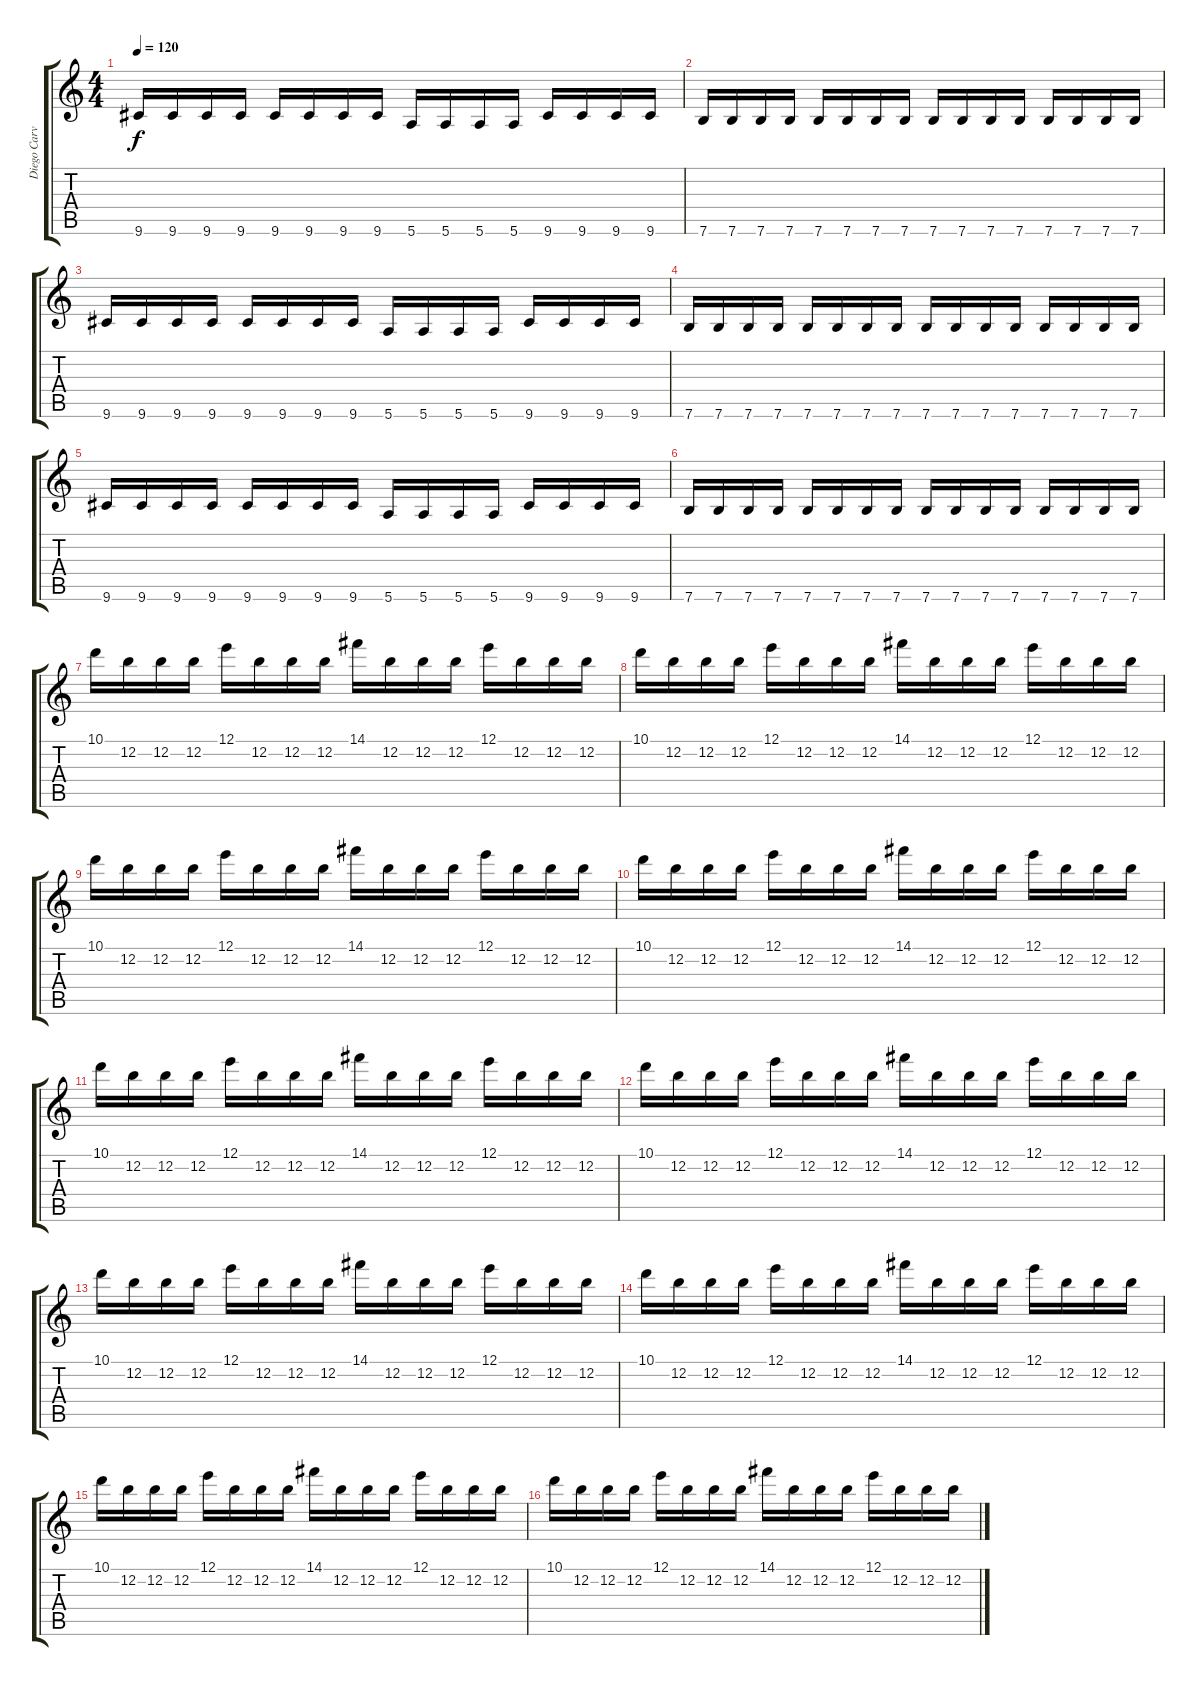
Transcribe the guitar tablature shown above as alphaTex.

\track ("Diego Carvalho (Guitar)" "Diego Carv") {instrument distortionguitar}
\staff {score tabs}
\tuning (E4 B3 G3 D3 A2 E2) {hide}
\ts (4 4)
\tempo 120
\clef g2
\ks c
9.6.16{dy f} 9.6.16 9.6.16 9.6.16 9.6.16 9.6.16 9.6.16 9.6.16 5.6.16 5.6.16 5.6.16 5.6.16 9.6.16 9.6.16 9.6.16 9.6.16 |
7.6.16 7.6.16 7.6.16 7.6.16 7.6.16 7.6.16 7.6.16 7.6.16 7.6.16 7.6.16 7.6.16 7.6.16 7.6.16 7.6.16 7.6.16 7.6.16 |
9.6.16 9.6.16 9.6.16 9.6.16 9.6.16 9.6.16 9.6.16 9.6.16 5.6.16 5.6.16 5.6.16 5.6.16 9.6.16 9.6.16 9.6.16 9.6.16 |
7.6.16 7.6.16 7.6.16 7.6.16 7.6.16 7.6.16 7.6.16 7.6.16 7.6.16 7.6.16 7.6.16 7.6.16 7.6.16 7.6.16 7.6.16 7.6.16 |
9.6.16 9.6.16 9.6.16 9.6.16 9.6.16 9.6.16 9.6.16 9.6.16 5.6.16 5.6.16 5.6.16 5.6.16 9.6.16 9.6.16 9.6.16 9.6.16 |
7.6.16 7.6.16 7.6.16 7.6.16 7.6.16 7.6.16 7.6.16 7.6.16 7.6.16 7.6.16 7.6.16 7.6.16 7.6.16 7.6.16 7.6.16 7.6.16 |
10.1.16 12.2.16 12.2.16 12.2.16 12.1.16 12.2.16 12.2.16 12.2.16 14.1.16 12.2.16 12.2.16 12.2.16 12.1.16 12.2.16 12.2.16 12.2.16 |
10.1.16 12.2.16 12.2.16 12.2.16 12.1.16 12.2.16 12.2.16 12.2.16 14.1.16 12.2.16 12.2.16 12.2.16 12.1.16 12.2.16 12.2.16 12.2.16 |
10.1.16 12.2.16 12.2.16 12.2.16 12.1.16 12.2.16 12.2.16 12.2.16 14.1.16 12.2.16 12.2.16 12.2.16 12.1.16 12.2.16 12.2.16 12.2.16 |
10.1.16 12.2.16 12.2.16 12.2.16 12.1.16 12.2.16 12.2.16 12.2.16 14.1.16 12.2.16 12.2.16 12.2.16 12.1.16 12.2.16 12.2.16 12.2.16 |
10.1.16 12.2.16 12.2.16 12.2.16 12.1.16 12.2.16 12.2.16 12.2.16 14.1.16 12.2.16 12.2.16 12.2.16 12.1.16 12.2.16 12.2.16 12.2.16 |
10.1.16 12.2.16 12.2.16 12.2.16 12.1.16 12.2.16 12.2.16 12.2.16 14.1.16 12.2.16 12.2.16 12.2.16 12.1.16 12.2.16 12.2.16 12.2.16 |
10.1.16 12.2.16 12.2.16 12.2.16 12.1.16 12.2.16 12.2.16 12.2.16 14.1.16 12.2.16 12.2.16 12.2.16 12.1.16 12.2.16 12.2.16 12.2.16 |
10.1.16 12.2.16 12.2.16 12.2.16 12.1.16 12.2.16 12.2.16 12.2.16 14.1.16 12.2.16 12.2.16 12.2.16 12.1.16 12.2.16 12.2.16 12.2.16 |
10.1.16 12.2.16 12.2.16 12.2.16 12.1.16 12.2.16 12.2.16 12.2.16 14.1.16 12.2.16 12.2.16 12.2.16 12.1.16 12.2.16 12.2.16 12.2.16 |
10.1.16 12.2.16 12.2.16 12.2.16 12.1.16 12.2.16 12.2.16 12.2.16 14.1.16 12.2.16 12.2.16 12.2.16 12.1.16 12.2.16 12.2.16 12.2.16
